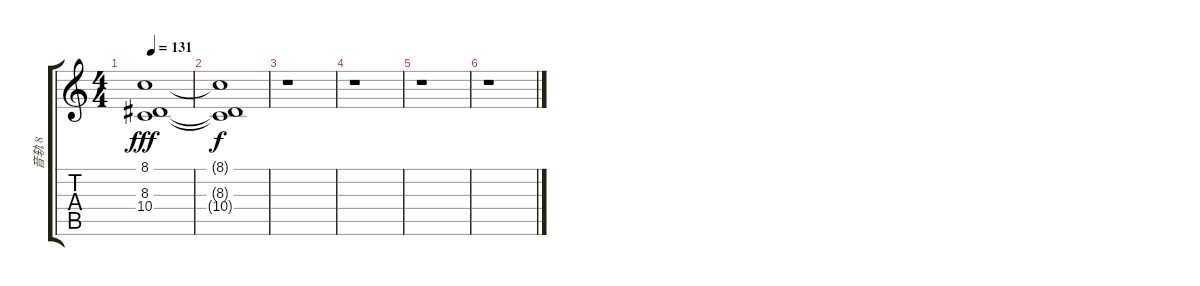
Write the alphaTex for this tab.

\track ("音轨 8" "音轨 8") {instrument synthvoice}
\staff {score tabs}
\tuning (E4 B3 G3 D3 A2 E2) {hide}
\ts (4 4)
\tempo 131
\clef g2
\ks c
(8.1 8.3 10.4).1{dy fff} |
(8.1{t} 8.3{t} 10.4{t}).1{dy f} |
r.1 |
r.1 |
r.1 |
r.1
